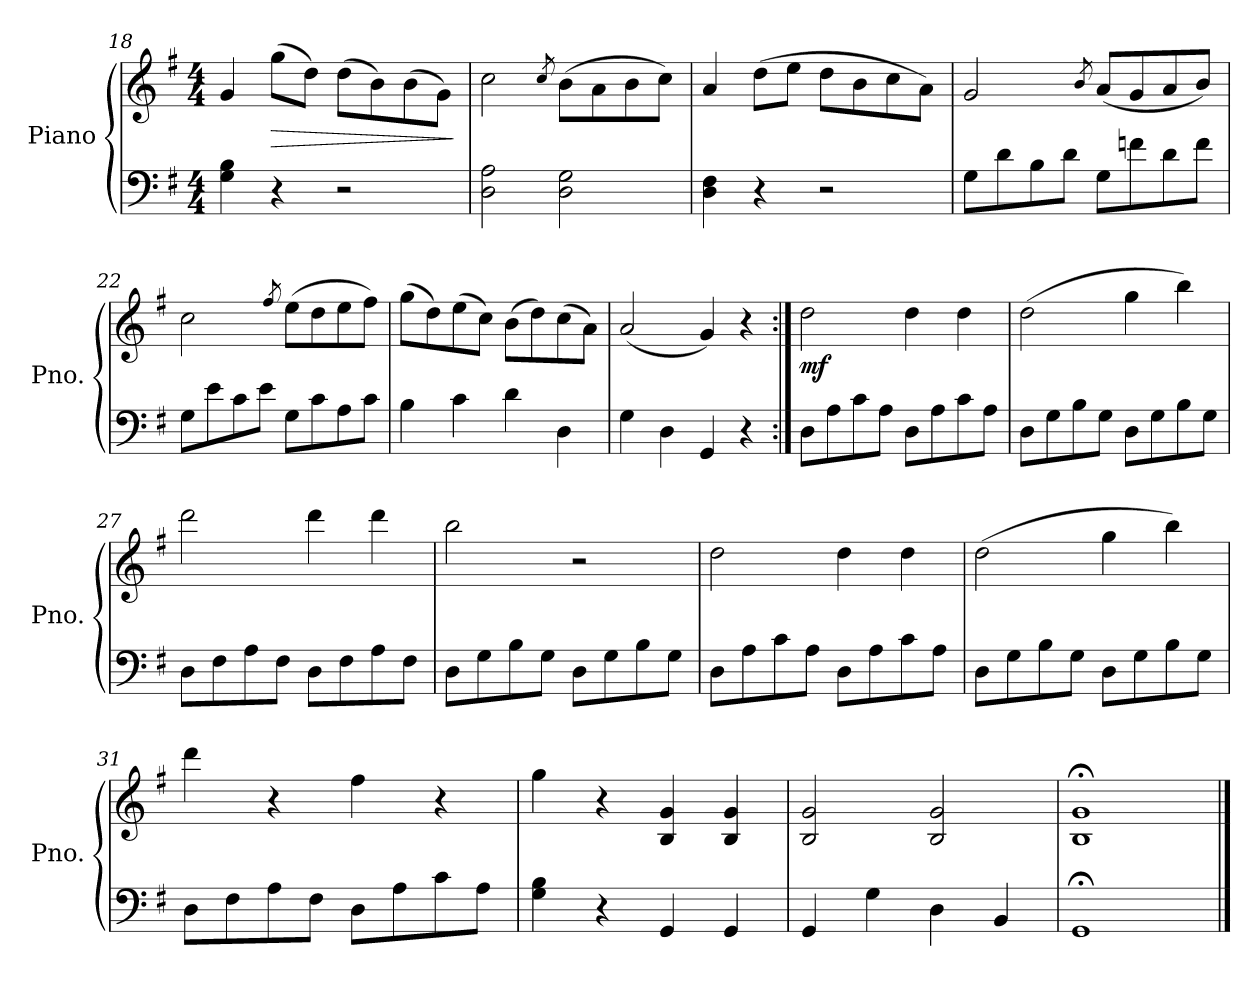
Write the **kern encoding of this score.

**kern	**kern	**dynam
*part1	*part1	*part1
*staff2	*staff1	*staff1/2
*I"Piano	*	*
*I'Pno.	*	*
*clefF4	*clefG2	*
*k[f#]	*k[f#]	*
*M4/4	*M4/4	*
=18	=18	=18
4G\ 4B\	4g/	.
!	!	!LO:HP:b
4r	(>8gg\L	>
.	8dd\J)	.
2r	(>8dd\L	.
.	8b\)	.
.	(>8b\	.
.	8g\J)	.
.	.	]
=19	=19	=19
2D\ 2A\	2cc\	.
.	8qcc/	.
2D\ 2G\	(>8b\L	.
.	8a\	.
.	8b\	.
.	8cc\J)	.
=20	=20	=20
4D\ 4F#\	4a/	.
4r	(>8dd\L	.
.	8ee\J	.
2r	8dd\L	.
.	8b\	.
.	8cc\	.
.	8a\J)	.
!!LO:LB:g=z
=21	=21	=21
8G\L	2g/	.
8d\	.	.
8B\	.	.
8d\J	.	.
.	8qb/	.
8G\L	(<8a/L	.
8fn\	8g/	.
8d\	8a/	.
8f\J	8b/J)	.
=22	=22	=22
8G\L	2cc\	.
8e\	.	.
8c\	.	.
8e\J	.	.
.	8qff#/	.
8G\L	(>8ee\L	.
8c\	8dd\	.
8A\	8ee\	.
8c\J	8ff#\J)	.
=23	=23	=23
4B\	(>8gg\L	.
.	8dd\)	.
4c\	(>8ee\	.
.	8cc\J)	.
4d\	(>8b\L	.
.	8dd\)	.
4D\	(>8cc\	.
.	8a\J)	.
=24	=24	=24
4G\	(<2a/	.
4D\	.	.
4GG/	4g/)	.
4r	4r	.
!!LO:PB:g=z
=25:|!	=25:|!	=25:|!
!	!	!LO:DY:b
8D<\L	2dd\	mf
8A<\	.	.
8c<\	.	.
8A<\J	.	.
8D\L	4dd\	.
8A\	.	.
8c\	4dd\	.
8A\J	.	.
=26	=26	=26
8D<\L	(>2dd\	.
8G<\	.	.
8B<\	.	.
8G<\J	.	.
8D\L	4gg\	.
8G\	.	.
8B\	4bb\)	.
8G\J	.	.
=27	=27	=27
8D<\L	2ddd\	.
8F#<\	.	.
8A<\	.	.
8F#<\J	.	.
8D\L	4ddd\	.
8F#\	.	.
8A\	4ddd\	.
8F#\J	.	.
=28	=28	=28
8D<\L	2bb\	.
8G<\	.	.
8B<\	.	.
8G<\J	.	.
8D\L	2r	.
8G\	.	.
8B\	.	.
8G\J	.	.
!!LO:LB:g=z
=29	=29	=29
8D<\L	2dd\	.
8A<\	.	.
8c<\	.	.
8A<\J	.	.
8D\L	4dd\	.
8A\	.	.
8c\	4dd\	.
8A\J	.	.
=30	=30	=30
8D<\L	(>2dd\	.
8G<\	.	.
8B<\	.	.
8G<\J	.	.
8D\L	4gg\	.
8G\	.	.
8B\	4bb\)	.
8G\J	.	.
=31	=31	=31
8D<\L	4ddd\	.
8F#<\	.	.
8A<\	4r	.
8F#<\J	.	.
8D<\L	4ff#\	.
8A<\	.	.
8c<\	4r	.
8A<\J	.	.
=32	=32	=32
4G\<< 4B\<<	4gg\	.
4r	4r	.
4GG</	4B/ 4g/	.
4GG/	4B/ 4g/	.
!!LO:LB:g=z
=33	=33	=33
4GG</	2B/ 2g/	.
4G<\	.	.
4D<\	2B/ 2g/	.
4BB</	.	.
=34	=34	=34
1GG;<<	1B;< 1g;<	.
==	==	==
*-	*-	*-
